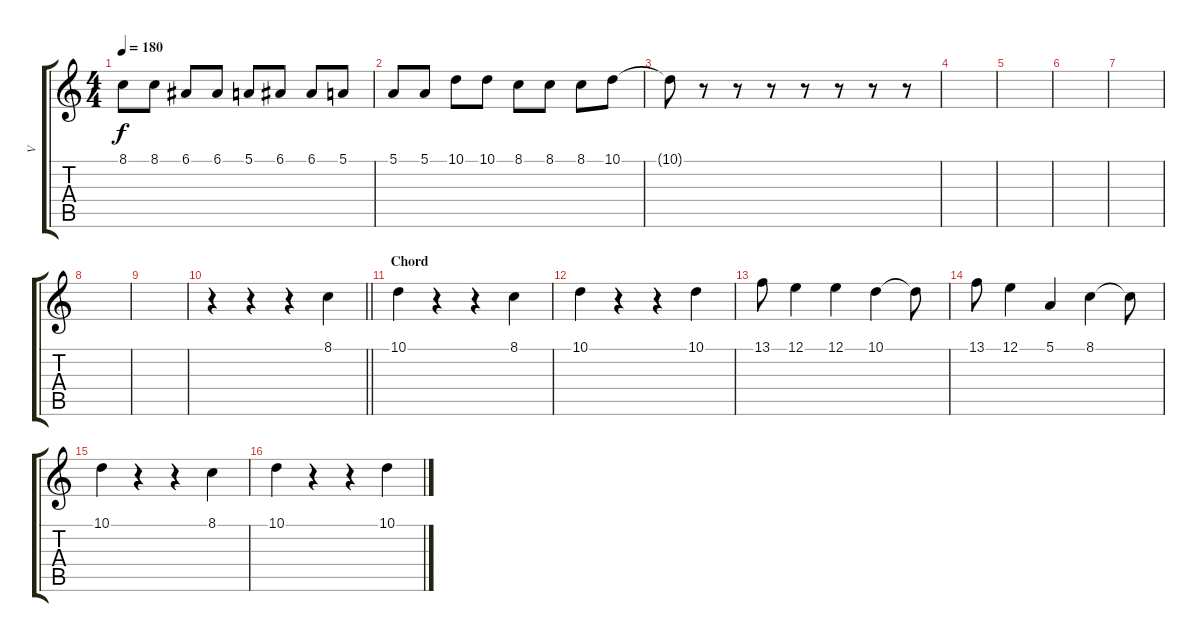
\track ("V" "V") {instrument lead1square}
\staff {score tabs}
\tuning (E4 B3 G3 D3 A2 D2) {hide}
\ts (4 4)
\tempo 180
\clef g2
\ks c
8.1.8{dy f} 8.1.8 6.1.8 6.1.8 5.1.8 6.1.8 6.1.8 5.1.8 |
5.1.8 5.1.8 10.1.8 10.1.8 8.1.8 8.1.8 8.1.8 10.1.8 |
10.1{t}.8 r.8 r.8 r.8 r.8 r.8 r.8 r.8 |
|
|
|
|
|
|
\barLineRight lightlight
r.4 r.4 r.4 8.1.4 |
\section ("" "Chord")
10.1.4 r.4 r.4 8.1.4 |
10.1.4 r.4 r.4 10.1.4 |
13.1.8 12.1.4 12.1.4 10.1.4 10.1{t}.8 |
13.1.8 12.1.4 5.1.4 8.1.4 8.1{t}.8 |
10.1.4 r.4 r.4 8.1.4 |
10.1.4 r.4 r.4 10.1.4
